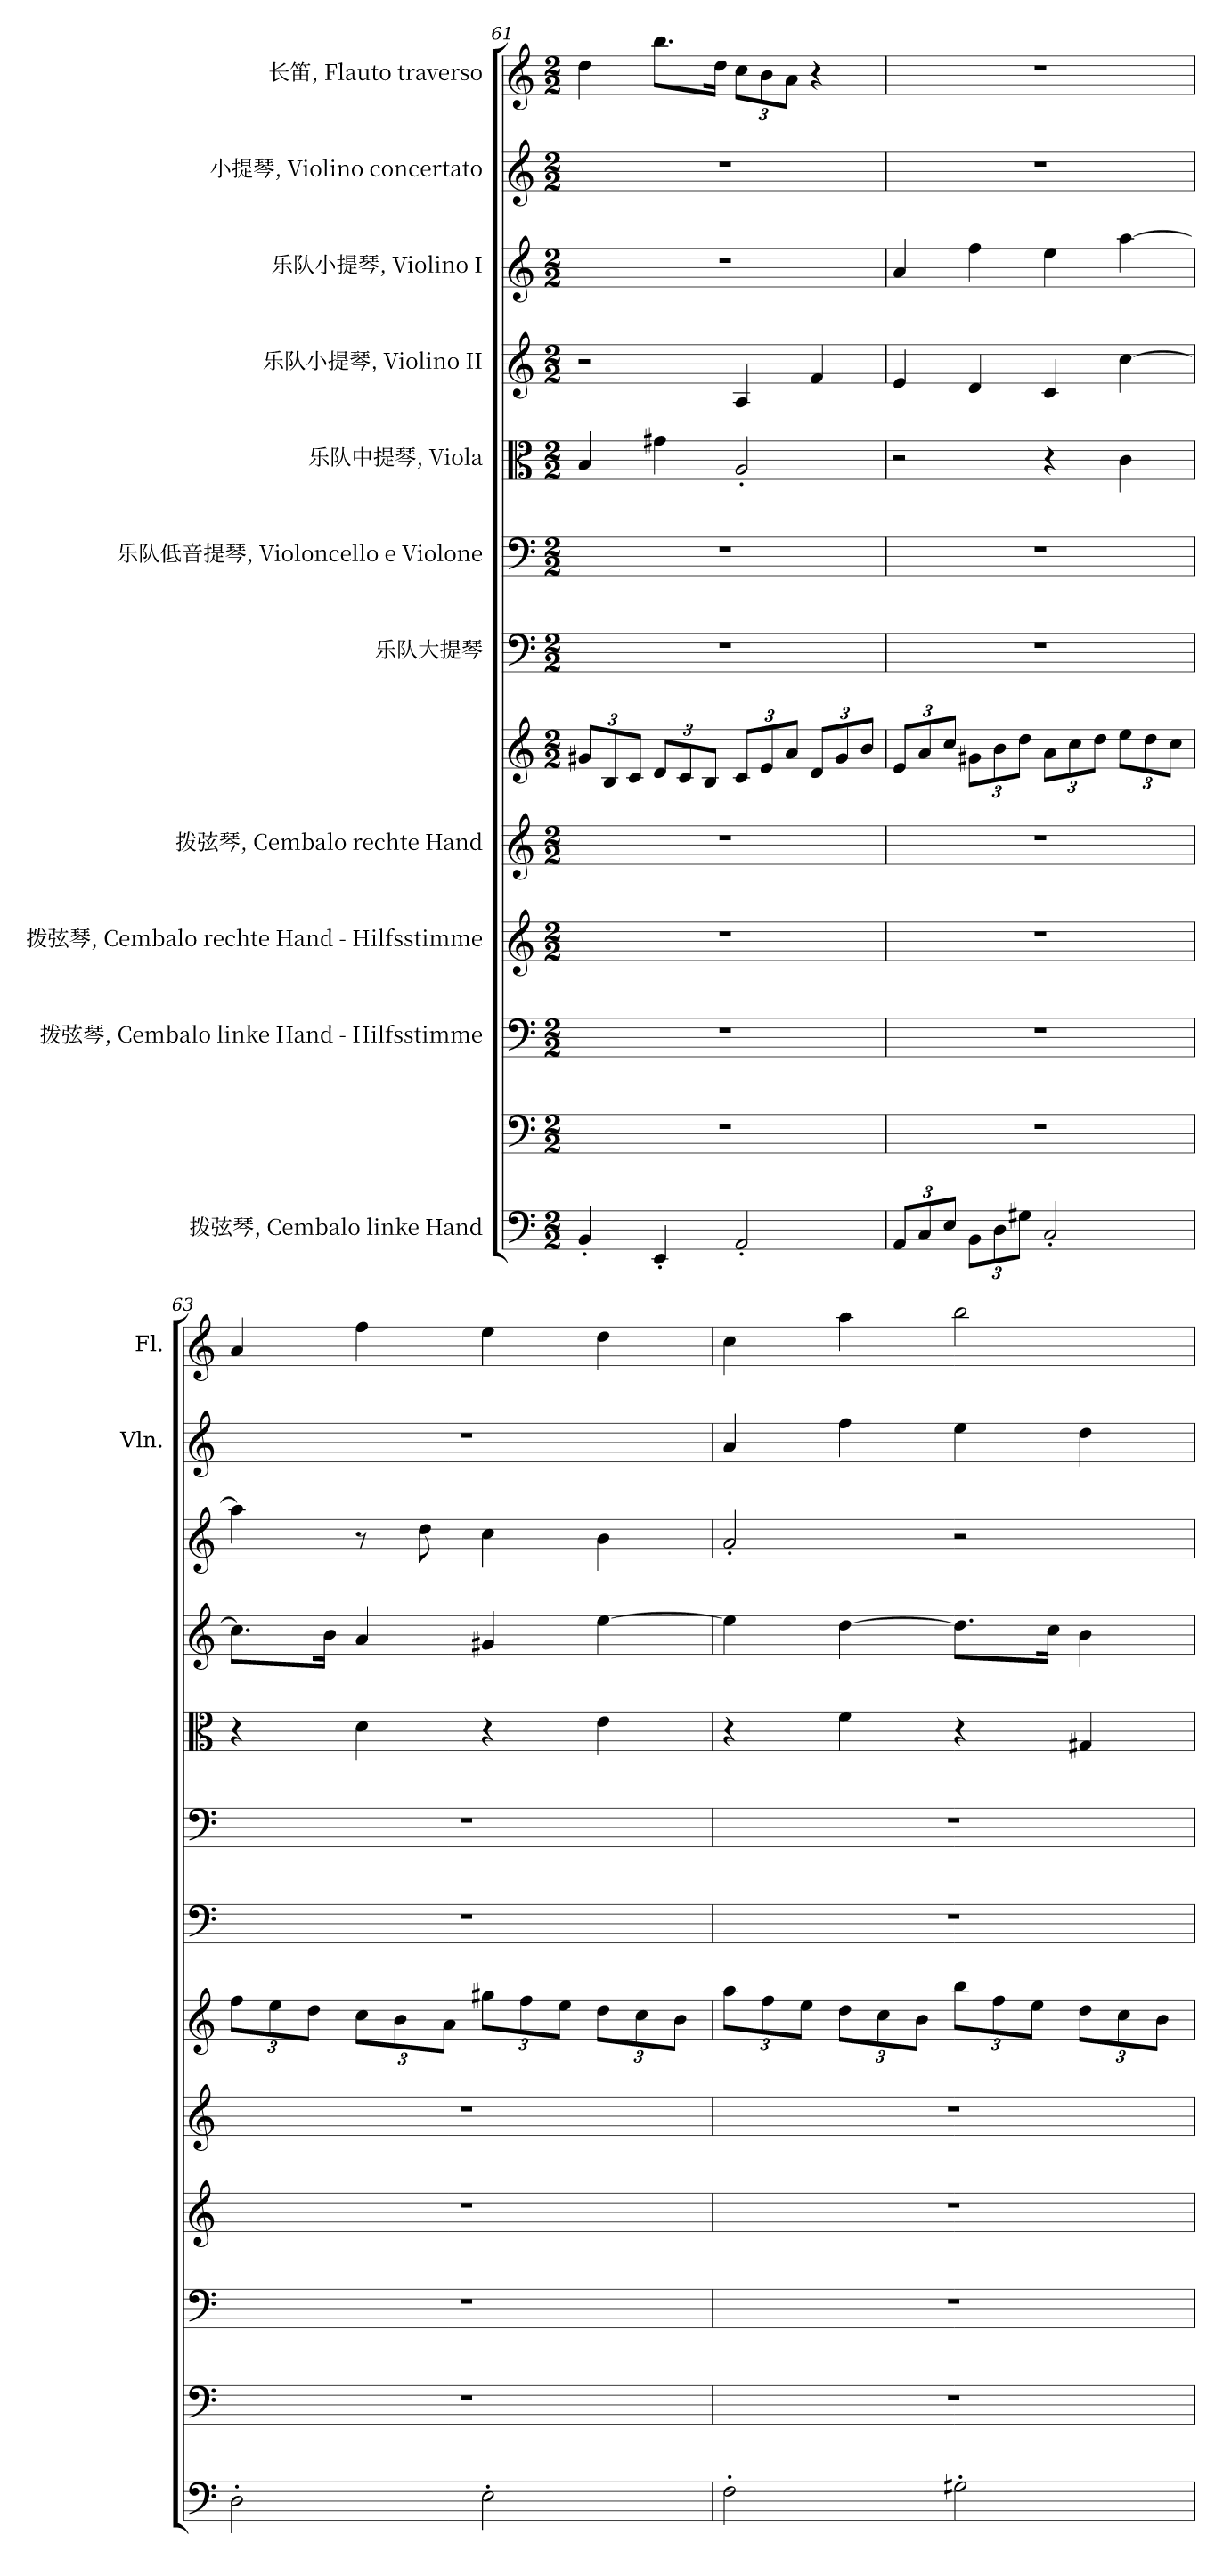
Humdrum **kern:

**kern	**kern	**kern	**kern	**kern	**kern	**kern	**kern	**kern	**kern	**kern	**kern	**kern
*part11	*part11	*part10	*part9	*part8	*part8	*part7	*part6	*part5	*part4	*part3	*part2	*part1
*staff13	*staff12	*staff11	*staff10	*staff9	*staff8	*staff7	*staff6	*staff5	*staff4	*staff3	*staff2	*staff1
*I"拨弦琴, Cembalo linke Hand	*	*I"拨弦琴, Cembalo linke Hand - Hilfsstimme	*I"拨弦琴, Cembalo rechte Hand - Hilfsstimme	*I"拨弦琴, Cembalo rechte Hand	*	*I"乐队大提琴	*I"乐队低音提琴, Violoncello e Violone	*I"乐队中提琴, Viola	*I"乐队小提琴, Violino II	*I"乐队小提琴, Violino I	*I"小提琴, Violino concertato	*I"长笛, Flauto traverso
*	*	*	*	*	*	*	*	*	*	*	*I'Vln.	*I'Fl.
!!LO:PB:g=z
*clefF4	*clefF4	*clefF4	*clefG2	*clefG2	*clefG2	*clefF4	*clefF4	*clefC3	*clefG2	*clefG2	*clefG2	*clefG2
*	*	*	*	*	*	*	*ITrd7c12	*	*	*	*	*
*k[]	*k[]	*k[]	*k[]	*k[]	*k[]	*k[]	*k[]	*k[]	*k[]	*k[]	*k[]	*k[]
*M2/2	*M2/2	*M2/2	*M2/2	*M2/2	*M2/2	*M2/2	*M2/2	*M2/2	*M2/2	*M2/2	*M2/2	*M2/2
*	*	*	*	*	*Xbrackettup	*	*	*	*	*	*	*
=61	=61	=61	=61	=61	=61	=61	=61	=61	=61	=61	=61	=61
4BB'/	1r	1r	1r	1r	12g#X/L	1r	1r	4B/	2r	1r	1r	4dd\
.	.	.	.	.	12B/	.	.	.	.	.	.	.
.	.	.	.	.	12c/J	.	.	.	.	.	.	.
4EE'/	.	.	.	.	12d/L	.	.	4g#X\	.	.	.	8.bb\L
.	.	.	.	.	12c/	.	.	.	.	.	.	.
.	.	.	.	.	12B/J	.	.	.	.	.	.	.
.	.	.	.	.	.	.	.	.	.	.	.	16dd\Jk
*	*	*	*	*	*	*	*	*	*	*	*	*Xbrackettup
2AA'/	.	.	.	.	12c/L	.	.	2A'/	4A/	.	.	12cc\L
.	.	.	.	.	12e/	.	.	.	.	.	.	12b\
.	.	.	.	.	12a/J	.	.	.	.	.	.	12a\J
.	.	.	.	.	12d/L	.	.	.	4f/	.	.	4r
.	.	.	.	.	12g#/	.	.	.	.	.	.	.
.	.	.	.	.	12b/J	.	.	.	.	.	.	.
=62	=62	=62	=62	=62	=62	=62	=62	=62	=62	=62	=62	=62
*Xbrackettup	*	*	*	*	*	*	*	*	*	*	*	*
12AA/L	1r	1r	1r	1r	12e/L	1r	1r	2r	4e/	4a/	1r	1r
12C/	.	.	.	.	12a/	.	.	.	.	.	.	.
12E/J	.	.	.	.	12cc/J	.	.	.	.	.	.	.
12BB\L	.	.	.	.	12g#X\L	.	.	.	4d/	4ff\	.	.
12D\	.	.	.	.	12b\	.	.	.	.	.	.	.
12G#X\J	.	.	.	.	12dd\J	.	.	.	.	.	.	.
2C'/	.	.	.	.	12a\L	.	.	4r	4c/	4ee\	.	.
.	.	.	.	.	12cc\	.	.	.	.	.	.	.
.	.	.	.	.	12dd\J	.	.	.	.	.	.	.
.	.	.	.	.	12ee\L	.	.	4c\	[4cc\	[4aa\	.	.
.	.	.	.	.	12dd\	.	.	.	.	.	.	.
.	.	.	.	.	12cc\J	.	.	.	.	.	.	.
=63	=63	=63	=63	=63	=63	=63	=63	=63	=63	=63	=63	=63
2D'\	1r	1r	1r	1r	12ff\L	1r	1r	4r	8.cc\L]	4aa\]	1r	4a/
.	.	.	.	.	12ee\	.	.	.	.	.	.	.
.	.	.	.	.	12dd\J	.	.	.	.	.	.	.
.	.	.	.	.	.	.	.	.	16b\Jk	.	.	.
.	.	.	.	.	12cc\L	.	.	4d\	4a/	8r	.	4ff\
.	.	.	.	.	12b\	.	.	.	.	.	.	.
.	.	.	.	.	.	.	.	.	.	8dd\	.	.
.	.	.	.	.	12a\J	.	.	.	.	.	.	.
2E'\	.	.	.	.	12gg#X\L	.	.	4r	4g#X/	4cc\	.	4ee\
.	.	.	.	.	12ff\	.	.	.	.	.	.	.
.	.	.	.	.	12ee\J	.	.	.	.	.	.	.
.	.	.	.	.	12dd\L	.	.	4e\	[4ee\	4b\	.	4dd\
.	.	.	.	.	12cc\	.	.	.	.	.	.	.
.	.	.	.	.	12b\J	.	.	.	.	.	.	.
!!LO:PB:g=z
=64	=64	=64	=64	=64	=64	=64	=64	=64	=64	=64	=64	=64
2F'\	1r	1r	1r	1r	12aa\L	1r	1r	4r	4ee\]	2a'/	4a/	4cc\
.	.	.	.	.	12ff\	.	.	.	.	.	.	.
.	.	.	.	.	12ee\J	.	.	.	.	.	.	.
.	.	.	.	.	12dd\L	.	.	4f\	[4dd\	.	4ff\	4aa\
.	.	.	.	.	12cc\	.	.	.	.	.	.	.
.	.	.	.	.	12b\J	.	.	.	.	.	.	.
2G#X'\	.	.	.	.	12bb\L	.	.	4r	8.dd\L]	2r	4ee\	2bb\
.	.	.	.	.	12ff\	.	.	.	.	.	.	.
.	.	.	.	.	12ee\J	.	.	.	.	.	.	.
.	.	.	.	.	.	.	.	.	16cc\Jk	.	.	.
.	.	.	.	.	12dd\L	.	.	4G#X/	4b\	.	4dd\	.
.	.	.	.	.	12cc\	.	.	.	.	.	.	.
.	.	.	.	.	12b\J	.	.	.	.	.	.	.
=	=	=	=	=	=	=	=	=	=	=	=	=
*-	*-	*-	*-	*-	*-	*-	*-	*-	*-	*-	*-	*-
